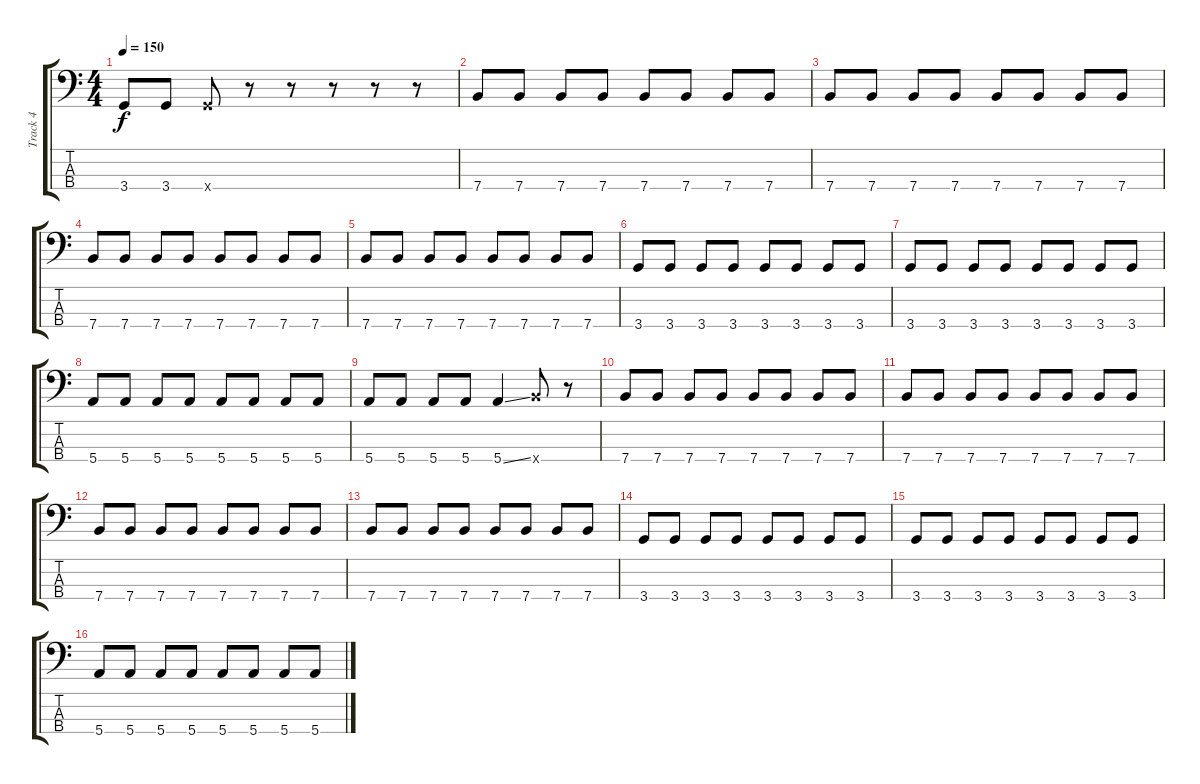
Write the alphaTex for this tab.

\track ("Track 4" "Track 4") {instrument electricbasspick}
\staff {score tabs}
\tuning (G2 D2 A1 E1) {hide}
\ts (4 4)
\tempo 150
\clef f4
\ks c
3.4.8{dy f} 3.4.8 3.4{x}.8 r.8 r.8 r.8 r.8 r.8 |
7.4.8 7.4.8 7.4.8 7.4.8 7.4.8 7.4.8 7.4.8 7.4.8 |
7.4.8 7.4.8 7.4.8 7.4.8 7.4.8 7.4.8 7.4.8 7.4.8 |
7.4.8 7.4.8 7.4.8 7.4.8 7.4.8 7.4.8 7.4.8 7.4.8 |
7.4.8 7.4.8 7.4.8 7.4.8 7.4.8 7.4.8 7.4.8 7.4.8 |
3.4.8 3.4.8 3.4.8 3.4.8 3.4.8 3.4.8 3.4.8 3.4.8 |
3.4.8 3.4.8 3.4.8 3.4.8 3.4.8 3.4.8 3.4.8 3.4.8 |
5.4.8 5.4.8 5.4.8 5.4.8 5.4.8 5.4.8 5.4.8 5.4.8 |
5.4.8 5.4.8 5.4.8 5.4.8 5.4{ss}.4 7.4{x}.8 r.8 |
7.4.8 7.4.8 7.4.8 7.4.8 7.4.8 7.4.8 7.4.8 7.4.8 |
7.4.8 7.4.8 7.4.8 7.4.8 7.4.8 7.4.8 7.4.8 7.4.8 |
7.4.8 7.4.8 7.4.8 7.4.8 7.4.8 7.4.8 7.4.8 7.4.8 |
7.4.8 7.4.8 7.4.8 7.4.8 7.4.8 7.4.8 7.4.8 7.4.8 |
3.4.8 3.4.8 3.4.8 3.4.8 3.4.8 3.4.8 3.4.8 3.4.8 |
3.4.8 3.4.8 3.4.8 3.4.8 3.4.8 3.4.8 3.4.8 3.4.8 |
5.4.8 5.4.8 5.4.8 5.4.8 5.4.8 5.4.8 5.4.8 5.4.8
